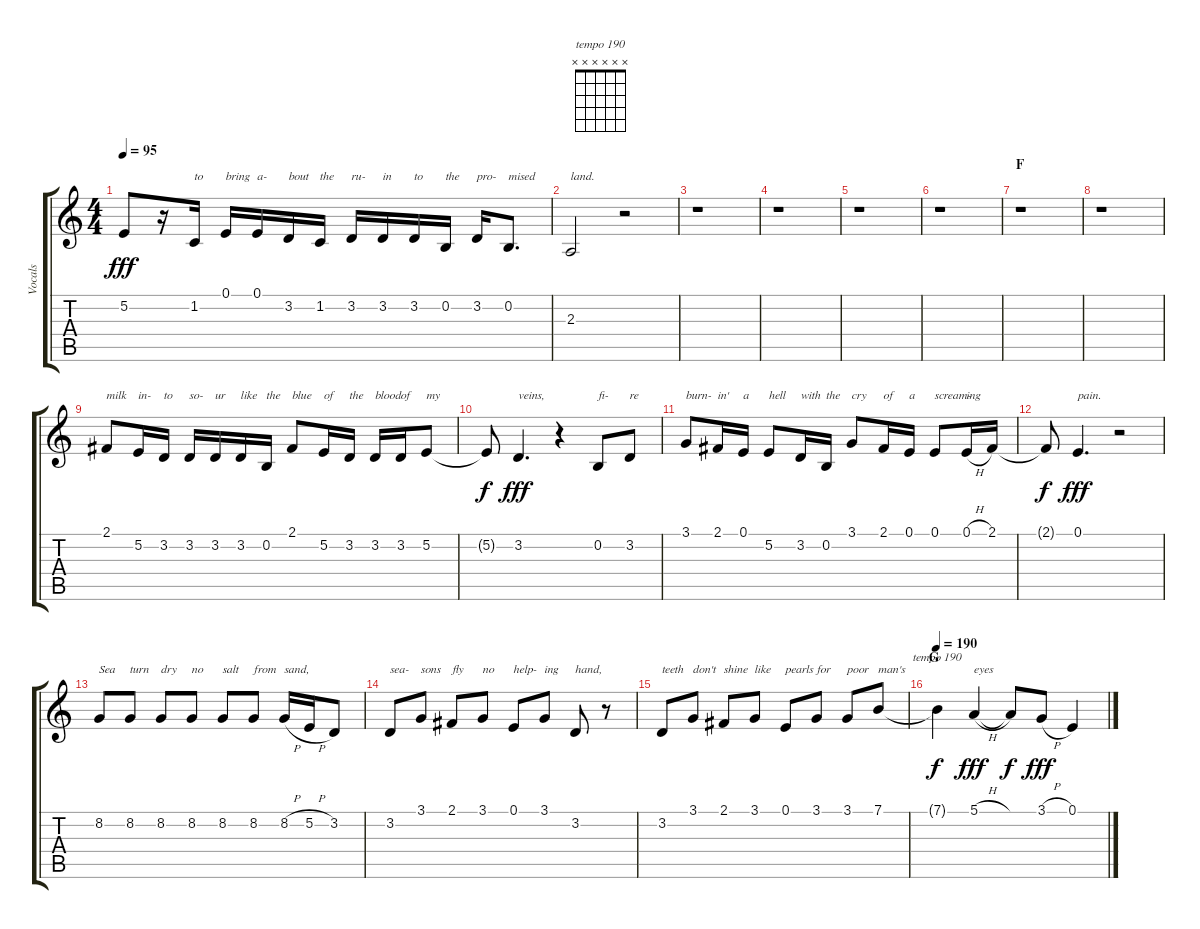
\track ("Vocals" "Vocals") {instrument lead6voice}
\staff {score tabs}
\tuning (E4 B3 G3 D3 A2 E2) {hide}
\chord ("tempo 190" x x x x x x)
\ts (4 4)
\tempo 95
\clef g2
\ks c
5.2.8{dy fff} r.16 1.2.16{txt "to"} 0.1.16{txt "bring"} 0.1.16{txt "a-"} 3.2.16{txt "bout"} 1.2.16{txt "the"} 3.2.16{txt "ru-"} 3.2.16{txt "in"} 3.2.16{txt "to"} 0.2.16{txt "the"} 3.2.16{txt "pro-"} 0.2.8{d txt "mised"} |
2.3.2{txt "land."} r.2 |
r.1 |
r.1 |
r.1 |
r.1 |
\section ("" "F")
r.1 |
r.1 |
2.1.8{txt "milk"} 5.2.16{txt "in-"} 3.2.16{txt "to"} 3.2.16{txt "so-"} 3.2.16{txt "ur"} 3.2.16{txt "like"} 0.2.16{txt "the"} 2.1.8{txt "blue"} 5.2.16{txt "of"} 3.2.16{txt "the"} 3.2.16{txt "blood"} 3.2.16{txt "of"} 5.2.8{txt "my"} |
5.2{t}.8{dy f} 3.2.4{d txt "veins," dy fff} r.4 0.2.8{txt "fi-"} 3.2.8{txt "re"} |
3.1.8{txt "burn-"} 2.1.16{txt "in'"} 0.1.16{txt "a"} 5.2.8{txt "hell"} 3.2.16{txt "with"} 0.2.16{txt "the"} 3.1.8{txt "cry"} 2.1.16{txt "of"} 0.1.16{txt "a"} 0.1.8{txt "scream-"} 0.1{h}.16{txt "ing"} 2.1.16 |
2.1{t}.8{dy f} 0.1.4{d txt "pain." dy fff} r.2 |
8.2.8{txt "Sea"} 8.2.8{txt "turn"} 8.2.8{txt "dry"} 8.2.8{txt "no"} 8.2.8{txt "salt"} 8.2.8{txt "from"} 8.2{h}.16{txt "sand,"} 5.2{h}.16 3.2.8 |
3.2.8{txt "sea-"} 3.1.8{txt "sons"} 2.1.8{txt "fly"} 3.1.8{txt "no"} 0.1.8{txt "help-"} 3.1.8{txt "ing"} 3.2.8{txt "hand,"} r.8 |
3.2.8{txt "teeth"} 3.1.8{txt "don't"} 2.1.8{txt "shine"} 3.1.8{txt "like"} 0.1.8{txt "pearls"} 3.1.8{txt "for"} 3.1.8{txt "poor"} 7.1.8{txt "man's"} |
\section ("" "G")
\tempo 190
7.1{t}.4{ch "tempo 190" dy f} 5.1{h}.4{txt "eyes" dy fff} 5.1{t}.8{dy f} 3.1{h}.8{dy fff} 0.1.4
